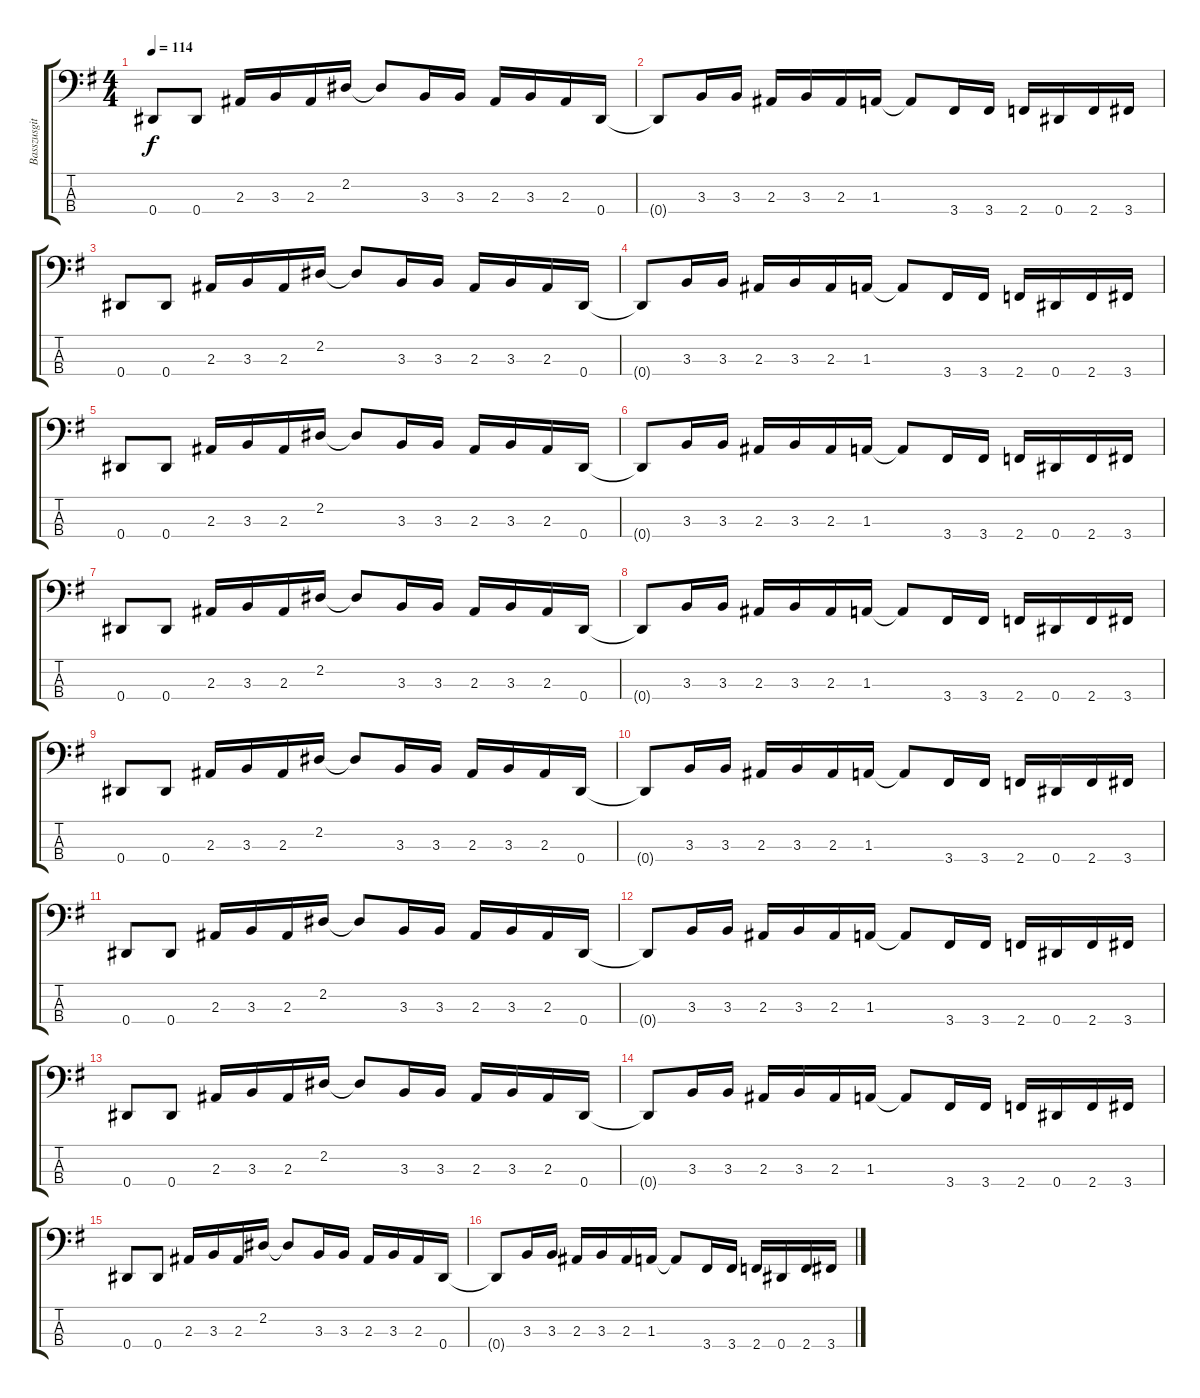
\track ("Basszusgitár (Barry Dunaway)" "Basszusgit") {instrument electricbassfinger}
\staff {score tabs}
\tuning (Gb2 Db2 Ab1 Eb1) {hide}
\ts (4 4)
\tempo 114
\clef f4
\ks g
0.4.8{dy f} 0.4.8 2.3.16 3.3.16 2.3.16 2.2.16 2.2{t}.8 3.3.16 3.3.16 2.3.16 3.3.16 2.3.16 0.4.16 |
0.4{t}.8 3.3.16 3.3.16 2.3.16 3.3.16 2.3.16 1.3.16 1.3{t}.8 3.4.16 3.4.16 2.4.16 0.4.16 2.4.16 3.4.16 |
0.4.8 0.4.8 2.3.16 3.3.16 2.3.16 2.2.16 2.2{t}.8 3.3.16 3.3.16 2.3.16 3.3.16 2.3.16 0.4.16 |
0.4{t}.8 3.3.16 3.3.16 2.3.16 3.3.16 2.3.16 1.3.16 1.3{t}.8 3.4.16 3.4.16 2.4.16 0.4.16 2.4.16 3.4.16 |
0.4.8 0.4.8 2.3.16 3.3.16 2.3.16 2.2.16 2.2{t}.8 3.3.16 3.3.16 2.3.16 3.3.16 2.3.16 0.4.16 |
0.4{t}.8 3.3.16 3.3.16 2.3.16 3.3.16 2.3.16 1.3.16 1.3{t}.8 3.4.16 3.4.16 2.4.16 0.4.16 2.4.16 3.4.16 |
0.4.8 0.4.8 2.3.16 3.3.16 2.3.16 2.2.16 2.2{t}.8 3.3.16 3.3.16 2.3.16 3.3.16 2.3.16 0.4.16 |
0.4{t}.8 3.3.16 3.3.16 2.3.16 3.3.16 2.3.16 1.3.16 1.3{t}.8 3.4.16 3.4.16 2.4.16 0.4.16 2.4.16 3.4.16 |
0.4.8 0.4.8 2.3.16 3.3.16 2.3.16 2.2.16 2.2{t}.8 3.3.16 3.3.16 2.3.16 3.3.16 2.3.16 0.4.16 |
0.4{t}.8 3.3.16 3.3.16 2.3.16 3.3.16 2.3.16 1.3.16 1.3{t}.8 3.4.16 3.4.16 2.4.16 0.4.16 2.4.16 3.4.16 |
0.4.8 0.4.8 2.3.16 3.3.16 2.3.16 2.2.16 2.2{t}.8 3.3.16 3.3.16 2.3.16 3.3.16 2.3.16 0.4.16 |
0.4{t}.8 3.3.16 3.3.16 2.3.16 3.3.16 2.3.16 1.3.16 1.3{t}.8 3.4.16 3.4.16 2.4.16 0.4.16 2.4.16 3.4.16 |
0.4.8 0.4.8 2.3.16 3.3.16 2.3.16 2.2.16 2.2{t}.8 3.3.16 3.3.16 2.3.16 3.3.16 2.3.16 0.4.16 |
0.4{t}.8 3.3.16 3.3.16 2.3.16 3.3.16 2.3.16 1.3.16 1.3{t}.8 3.4.16 3.4.16 2.4.16 0.4.16 2.4.16 3.4.16 |
0.4.8 0.4.8 2.3.16 3.3.16 2.3.16 2.2.16 2.2{t}.8 3.3.16 3.3.16 2.3.16 3.3.16 2.3.16 0.4.16 |
0.4{t}.8 3.3.16 3.3.16 2.3.16 3.3.16 2.3.16 1.3.16 1.3{t}.8 3.4.16 3.4.16 2.4.16 0.4.16 2.4.16 3.4.16
